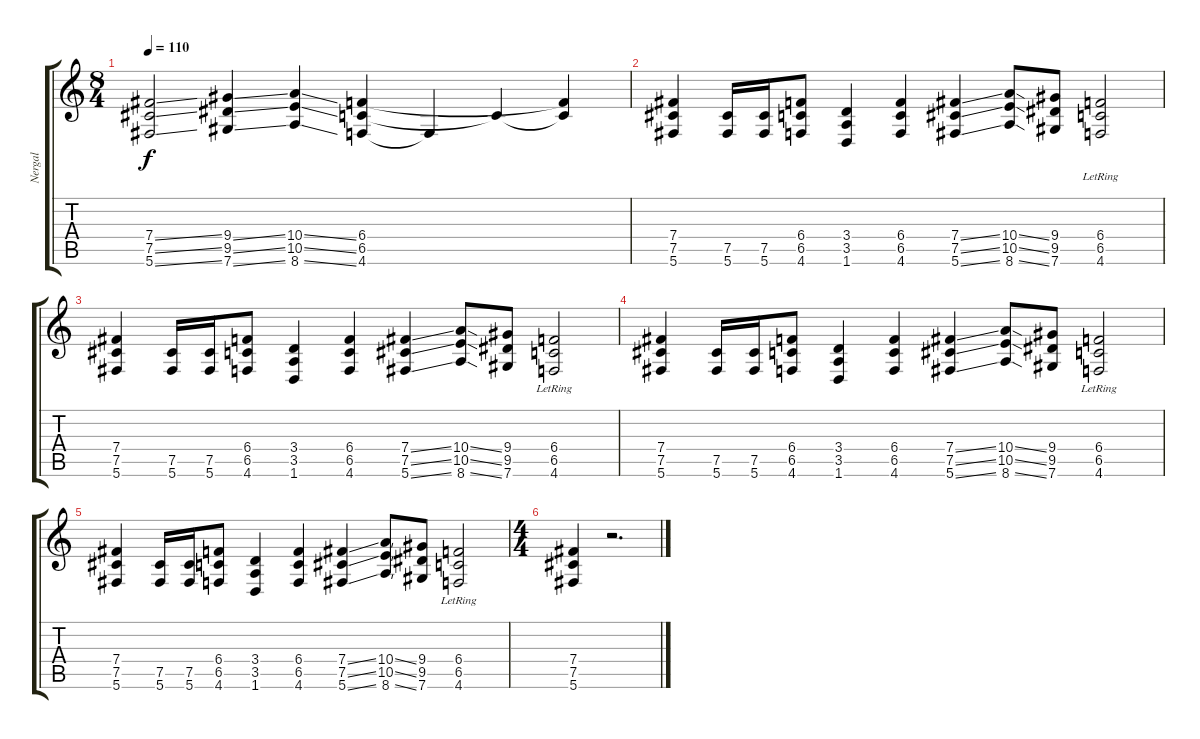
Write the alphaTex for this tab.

\track ("Nergal" "Nergal") {instrument overdrivenguitar}
\staff {score tabs}
\tuning (Db4 Ab3 E3 B2 Gb2 Db2) {hide}
\ts (8 4)
\tempo 110
\clef g2
\ks c
(7.4{ss} 7.5{ss} 5.6{ss}).2{dy f} (9.4{ss} 9.5{ss} 7.6{ss}).4 (10.4{ss} 10.5{ss} 8.6{ss}).4 (6.4 6.5 4.6).4 4.6{t}.4 6.5{t}.4 (6.4{t} 6.5{t}).4 |
(7.4 7.5 5.6).4 (7.5 5.6).16 (7.5 5.6).16 (6.4 6.5 4.6).8 (3.4 3.5 1.6).4 (6.4 6.5 4.6).4 (7.4{ss} 7.5{ss} 5.6{ss}).4 (10.4{ss} 10.5{ss} 8.6{ss}).8 (9.4 9.5 7.6).8 (6.4 6.5 4.6{lr}).2 |
(7.4 7.5 5.6).4 (7.5 5.6).16 (7.5 5.6).16 (6.4 6.5 4.6).8 (3.4 3.5 1.6).4 (6.4 6.5 4.6).4 (7.4{ss} 7.5{ss} 5.6{ss}).4 (10.4{ss} 10.5{ss} 8.6{ss}).8 (9.4 9.5 7.6).8 (6.4 6.5 4.6{lr}).2 |
(7.4 7.5 5.6).4 (7.5 5.6).16 (7.5 5.6).16 (6.4 6.5 4.6).8 (3.4 3.5 1.6).4 (6.4 6.5 4.6).4 (7.4{ss} 7.5{ss} 5.6{ss}).4 (10.4{ss} 10.5{ss} 8.6{ss}).8 (9.4 9.5 7.6).8 (6.4 6.5 4.6{lr}).2 |
(7.4 7.5 5.6).4 (7.5 5.6).16 (7.5 5.6).16 (6.4 6.5 4.6).8 (3.4 3.5 1.6).4 (6.4 6.5 4.6).4 (7.4{ss} 7.5{ss} 5.6{ss}).4 (10.4{ss} 10.5{ss} 8.6{ss}).8 (9.4 9.5 7.6).8 (6.4 6.5 4.6{lr}).2 |
\ts (4 4)
(7.4 7.5 5.6).4 r.2{d}
